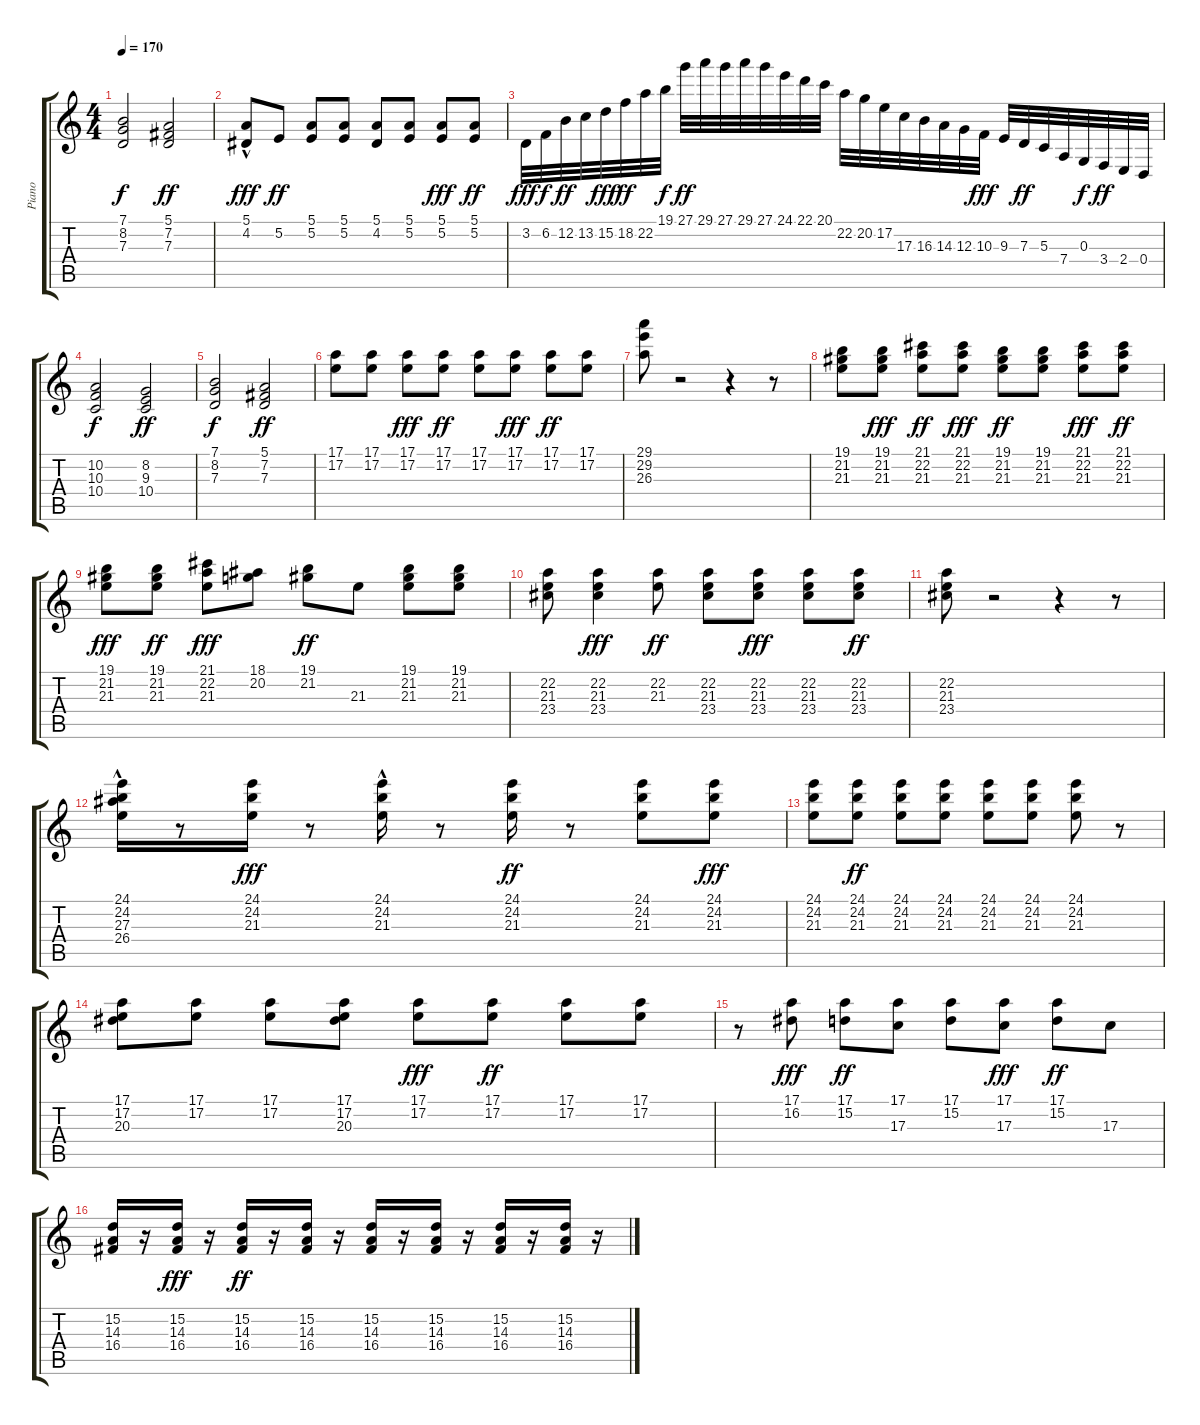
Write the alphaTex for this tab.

\track ("Piano" "Piano") {instrument brightacousticpiano}
\staff {score tabs}
\tuning (E4 B3 G3 D3 A2 E2) {hide}
\ts (4 4)
\tempo 170
\clef g2
\ks c
(7.1 8.2 7.3).2{dy f} (5.1 7.2 7.3).2{dy ff} |
(5.1{hac} 4.2).8{dy fff} 5.2.8{dy ff} (5.1 5.2).8 (5.1 5.2).8 (5.1 4.2).8 (5.1 5.2).8 (5.1 5.2).8{dy fff} (5.1 5.2).8{dy ff} |
3.2.32{dy fff} 6.2.32{dy f} 12.2.32{dy ff} 13.2.32 15.2.32{dy fff} 18.2.32{dy ff} 22.2.32 19.1.32{dy f} 27.1.32{dy ff} 29.1.32 27.1.32 29.1.32 27.1.32 24.1.32 22.1.32 20.1.32 22.2.32 20.2.32 17.2.32 17.3.32 16.3.32 14.3.32 12.3.32 10.3.32{dy fff} 9.3.32 7.3.32{dy ff} 5.3.32 7.4.32 0.3.32{dy f} 3.4.32{dy ff} 2.4.32 0.4.32 |
(10.2 10.3 10.4).2{dy f} (8.2 9.3 10.4).2{dy ff} |
(7.1 8.2 7.3).2{dy f} (5.1 7.2 7.3).2{dy ff} |
(17.1 17.2).8 (17.1 17.2).8 (17.1 17.2).8{dy fff} (17.1 17.2).8{dy ff} (17.1 17.2).8 (17.1 17.2).8{dy fff} (17.1 17.2).8{dy ff} (17.1 17.2).8 |
(29.1 29.2 26.3).8 r.2 r.4 r.8 |
(19.1 21.2 21.3).8 (19.1 21.2 21.3).8{dy fff} (21.1 22.2 21.3).8{dy ff} (21.1 22.2 21.3).8{dy fff} (19.1 21.2 21.3).8{dy ff} (19.1 21.2 21.3).8 (21.1 22.2 21.3).8{dy fff} (21.1 22.2 21.3).8{dy ff} |
(19.1 21.2 21.3).8{dy fff} (19.1 21.2 21.3).8{dy ff} (21.1 22.2 21.3).8{dy fff} (18.1 20.2).8 (19.1 21.2).8{dy ff} 21.3.8 (19.1 21.2 21.3).8 (19.1 21.2 21.3).8 |
(22.2 21.3 23.4).8 (22.2 21.3 23.4).4{dy fff} (22.2 21.3).8{dy ff} (22.2 21.3 23.4).8 (22.2 21.3 23.4).8{dy fff} (22.2 21.3 23.4).8 (22.2 21.3 23.4).8{dy ff} |
(22.2 21.3 23.4).8 r.2 r.4 r.8 |
(24.1 24.2{hac} 27.3 26.4).16 r.8 (24.1 24.2 21.3).16{dy fff} r.8 (24.1{hac} 24.2{hac} 21.3).16 r.8 (24.1 24.2 21.3).16{dy ff} r.8 (24.1 24.2 21.3).8 (24.1 24.2 21.3).8{dy fff} |
(24.1 24.2 21.3).8 (24.1 24.2 21.3).8{dy ff} (24.1 24.2 21.3).8 (24.1 24.2 21.3).8 (24.1 24.2 21.3).8 (24.1 24.2 21.3).8 (24.1 24.2 21.3).8 r.8 |
(17.1 17.2 20.3).8 (17.1 17.2).8 (17.1 17.2).8 (17.1 17.2 20.3).8 (17.1 17.2).8{dy fff} (17.1 17.2).8{dy ff} (17.1 17.2).8 (17.1 17.2).8 |
r.8 (17.1 16.2).8{dy fff} (17.1 15.2).8{dy ff} (17.1 17.3).8 (17.1 15.2).8 (17.1 17.3).8{dy fff} (17.1 15.2).8{dy ff} 17.3.8 |
(15.2 14.3 16.4).16 r.16 (15.2 14.3 16.4).16{dy fff} r.16 (15.2 14.3 16.4).16{dy ff} r.16 (15.2 14.3 16.4).16 r.16 (15.2 14.3 16.4).16 r.16 (15.2 14.3 16.4).16 r.16 (15.2 14.3 16.4).16 r.16 (15.2 14.3 16.4).16 r.16
